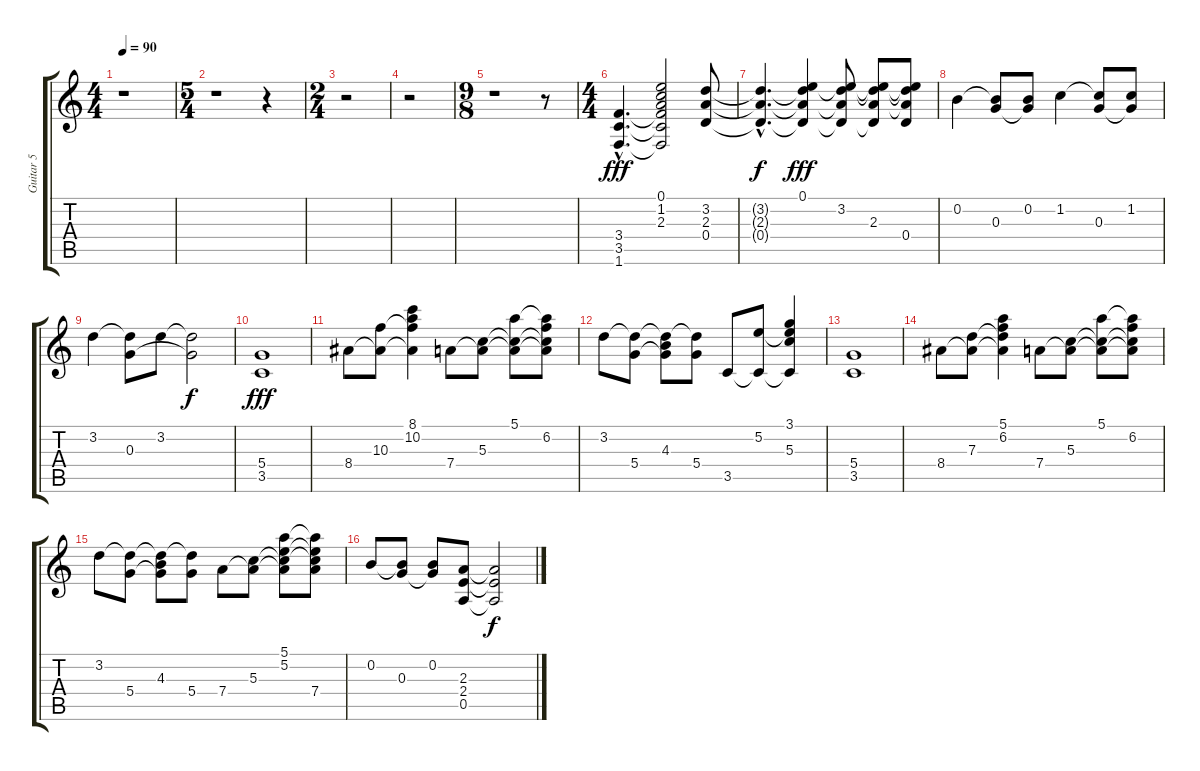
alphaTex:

\track ("Guitar 5" "Guitar 5") {instrument distortionguitar}
\staff {score tabs}
\tuning (E4 B3 G3 D3 A2 E2) {hide}
\ts (4 4)
\tempo 90
\clef g2
\ks c
r.1{dy f} |
\ts (5 4)
r.1 r.4 |
\ts (2 4)
r.2 |
r.2 |
\ts (9 8)
r.1 r.8 |
\ts (4 4)
(3.4{hac} 3.5{hac} 1.6{hac}).4{d dy fff} (0.1 1.2 2.3 3.4{t} 3.5{t} 1.6{t}).2 (3.2 2.3 0.4).8 |
(3.2{hac t} 2.3{hac t} 0.4{hac t}).4{d dy f} (0.1 3.2{t} 2.3{t} 0.4{t}).4{dy fff} (0.1{t} 3.2 2.3{t} 0.4{t}).8 (0.1{t} 3.2{t} 2.3 0.4{t}).8 (0.1{t} 3.2{t} 2.3{t} 0.4).8 |
0.2.4 (0.2{t} 0.3).8 (0.2 0.3{t}).8 1.2.4 (1.2{t} 0.3).8 (1.2 0.3{t}).8 |
3.2.4 (3.2{t} 0.3).8 3.2.8 (3.2{t} 0.3{t}).2{dy f} |
(5.4 3.5).1{dy fff} |
8.4.8 (10.3 8.4{t}).8 (8.1 10.2 10.3{t} 8.4{t}).4 7.4.8 (5.3 7.4{t}).8 (5.1 5.3{t} 7.4{t}).8 (5.1{t} 6.2 5.3{t} 7.4{t}).8 |
3.2.8 (3.2{t} 5.4).8 (3.2{t} 4.3 5.4{t}).8 (3.2{t} 5.4).8 3.5.8 (5.2 3.5{t}).8 (3.1 5.2{t} 5.3 3.5{t}).4 |
(5.4 3.5).1 |
8.4.8 (7.3 8.4{t}).8 (5.1 6.2 7.3{t} 8.4{t}).4 7.4.8 (5.3 7.4{t}).8 (5.1 5.3{t} 7.4{t}).8 (5.1{t} 6.2 5.3{t} 7.4{t}).8 |
3.2.8 (3.2{t} 5.4).8 (3.2{t} 4.3 5.4{t}).8 (3.2{t} 5.4).8 7.4.8 (5.3 7.4{t}).8 (5.1 5.2 5.3{t} 7.4{t}).8 (5.1{t} 5.2{t} 5.3{t} 7.4).8 |
0.2.8 (0.2{t} 0.3).8 (0.2 0.3{t}).8 (2.3 2.4 0.5).8 (2.3{t} 2.4{t} 0.5{t}).2{dy f}
